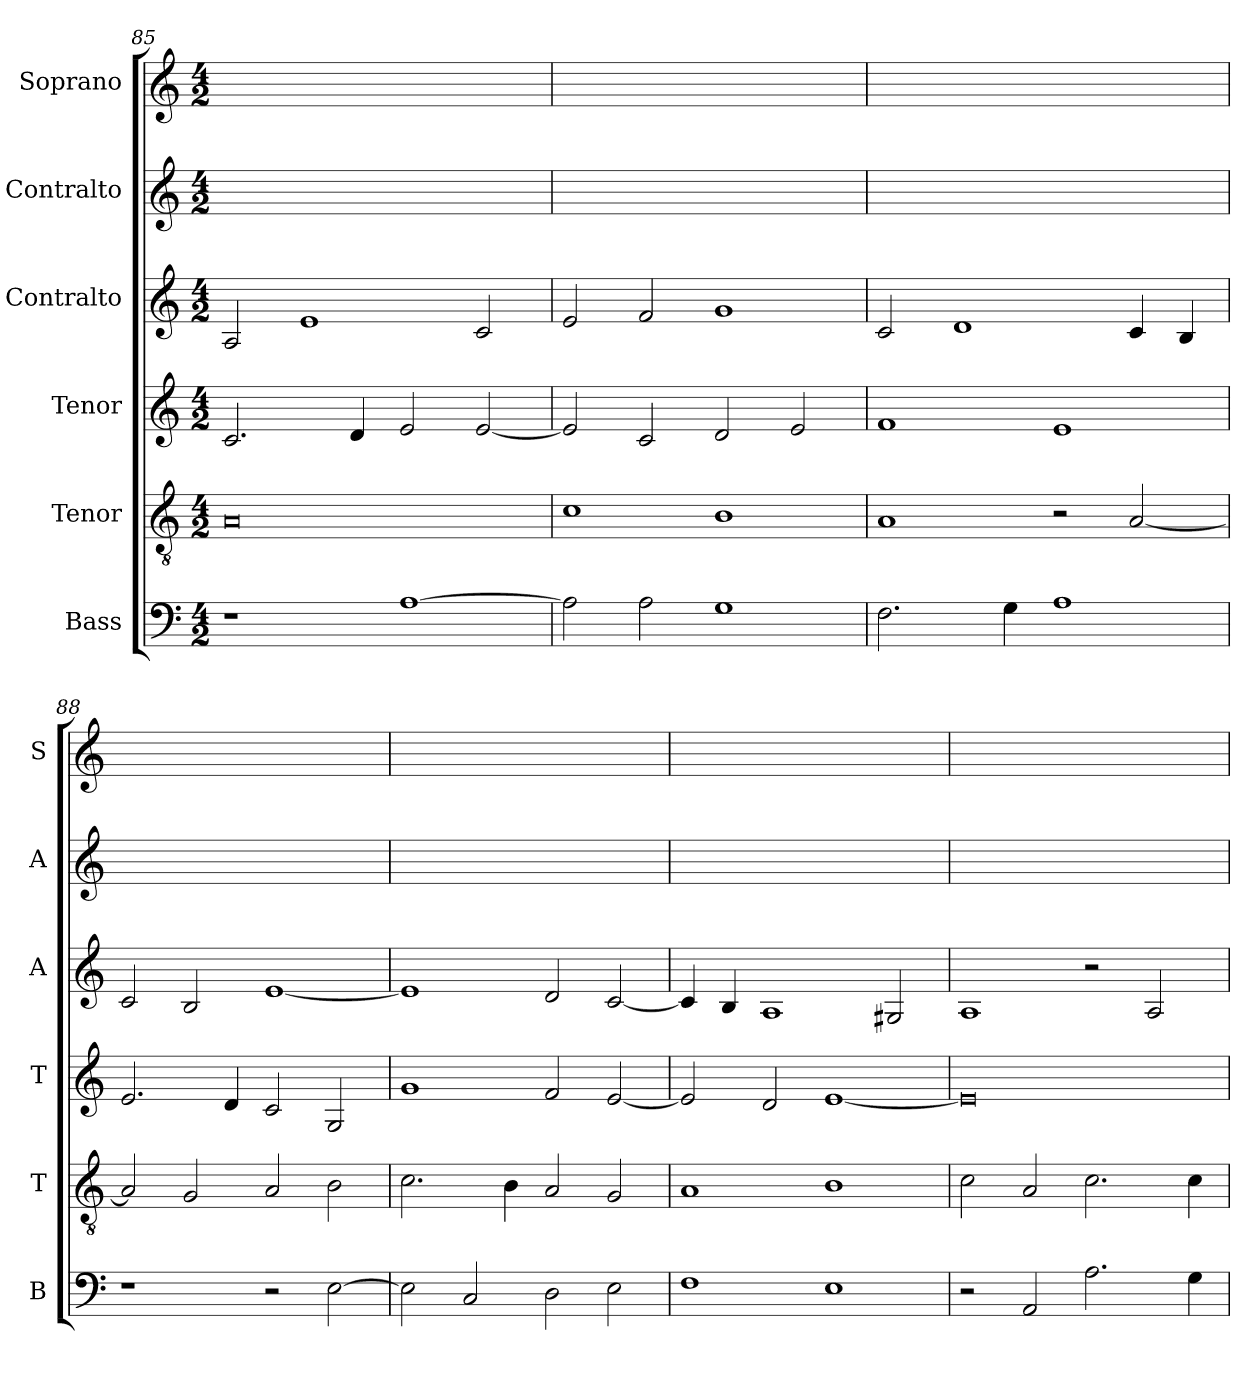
**kern	**kern	**kern	**kern	**kern	**kern
*part6	*part5	*part4	*part3	*part2	*part1
*staff6	*staff5	*staff4	*staff3	*staff2	*staff1
*I"Bass	*I"Tenor	*I"Tenor	*I"Contralto	*I"Contralto	*I"Soprano
*I'B	*I'T	*I'T	*I'A	*I'A	*I'S
*clefF4	*clefGv2	*clefG2	*clefG2	*clefG2	*clefG2
*k[]	*k[]	*k[]	*k[]	*k[]	*k[]
*A:aeo	*A:aeo	*A:aeo	*A:aeo	*A:aeo	*A:aeo
*M4/2	*M4/2	*M4/2	*M4/2	*M4/2	*M4/2
=85	=85	=85	=85	=85	=85
1r	0A	2.c	2A	0ryy	0ryy
.	.	.	1e	.	.
.	.	4d	.	.	.
[1A	.	2e	.	.	.
.	.	[2e	2c	.	.
=86	=86	=86	=86	=86	=86
2A]	1c	2e]	2e	0ryy	0ryy
2A	.	2c	2f	.	.
1G	1B	2d	1g	.	.
.	.	2e	.	.	.
=87	=87	=87	=87	=87	=87
2.F	1A	1f	2c	0ryy	0ryy
.	.	.	1d	.	.
4G	.	.	.	.	.
1A	2r	1e	.	.	.
.	[2A	.	4c	.	.
.	.	.	4B	.	.
=88	=88	=88	=88	=88	=88
1r	2A]	2.e	2c	0ryy	0ryy
.	2G	.	2B	.	.
.	.	4d	.	.	.
2r	2A	2c	[1e	.	.
[2E	2B	2G	.	.	.
=89	=89	=89	=89	=89	=89
2E]	2.c	1g	1e]	0ryy	0ryy
2C	.	.	.	.	.
.	4B	.	.	.	.
2D	2A	2f	2d	.	.
2E	2G	[2e	[2c	.	.
=90	=90	=90	=90	=90	=90
1F	1A	2e]	4c]	0ryy	0ryy
.	.	.	4B	.	.
.	.	2d	1A	.	.
1E	1B	[1e	.	.	.
.	.	.	2G#X	.	.
=91	=91	=91	=91	=91	=91
2r	2c	0e]	1A	0ryy	0ryy
2AA	2A	.	.	.	.
2.A	2.c	.	2r	.	.
.	.	.	2A	.	.
4G	4c	.	.	.	.
=	=	=	=	=	=
*-	*-	*-	*-	*-	*-
